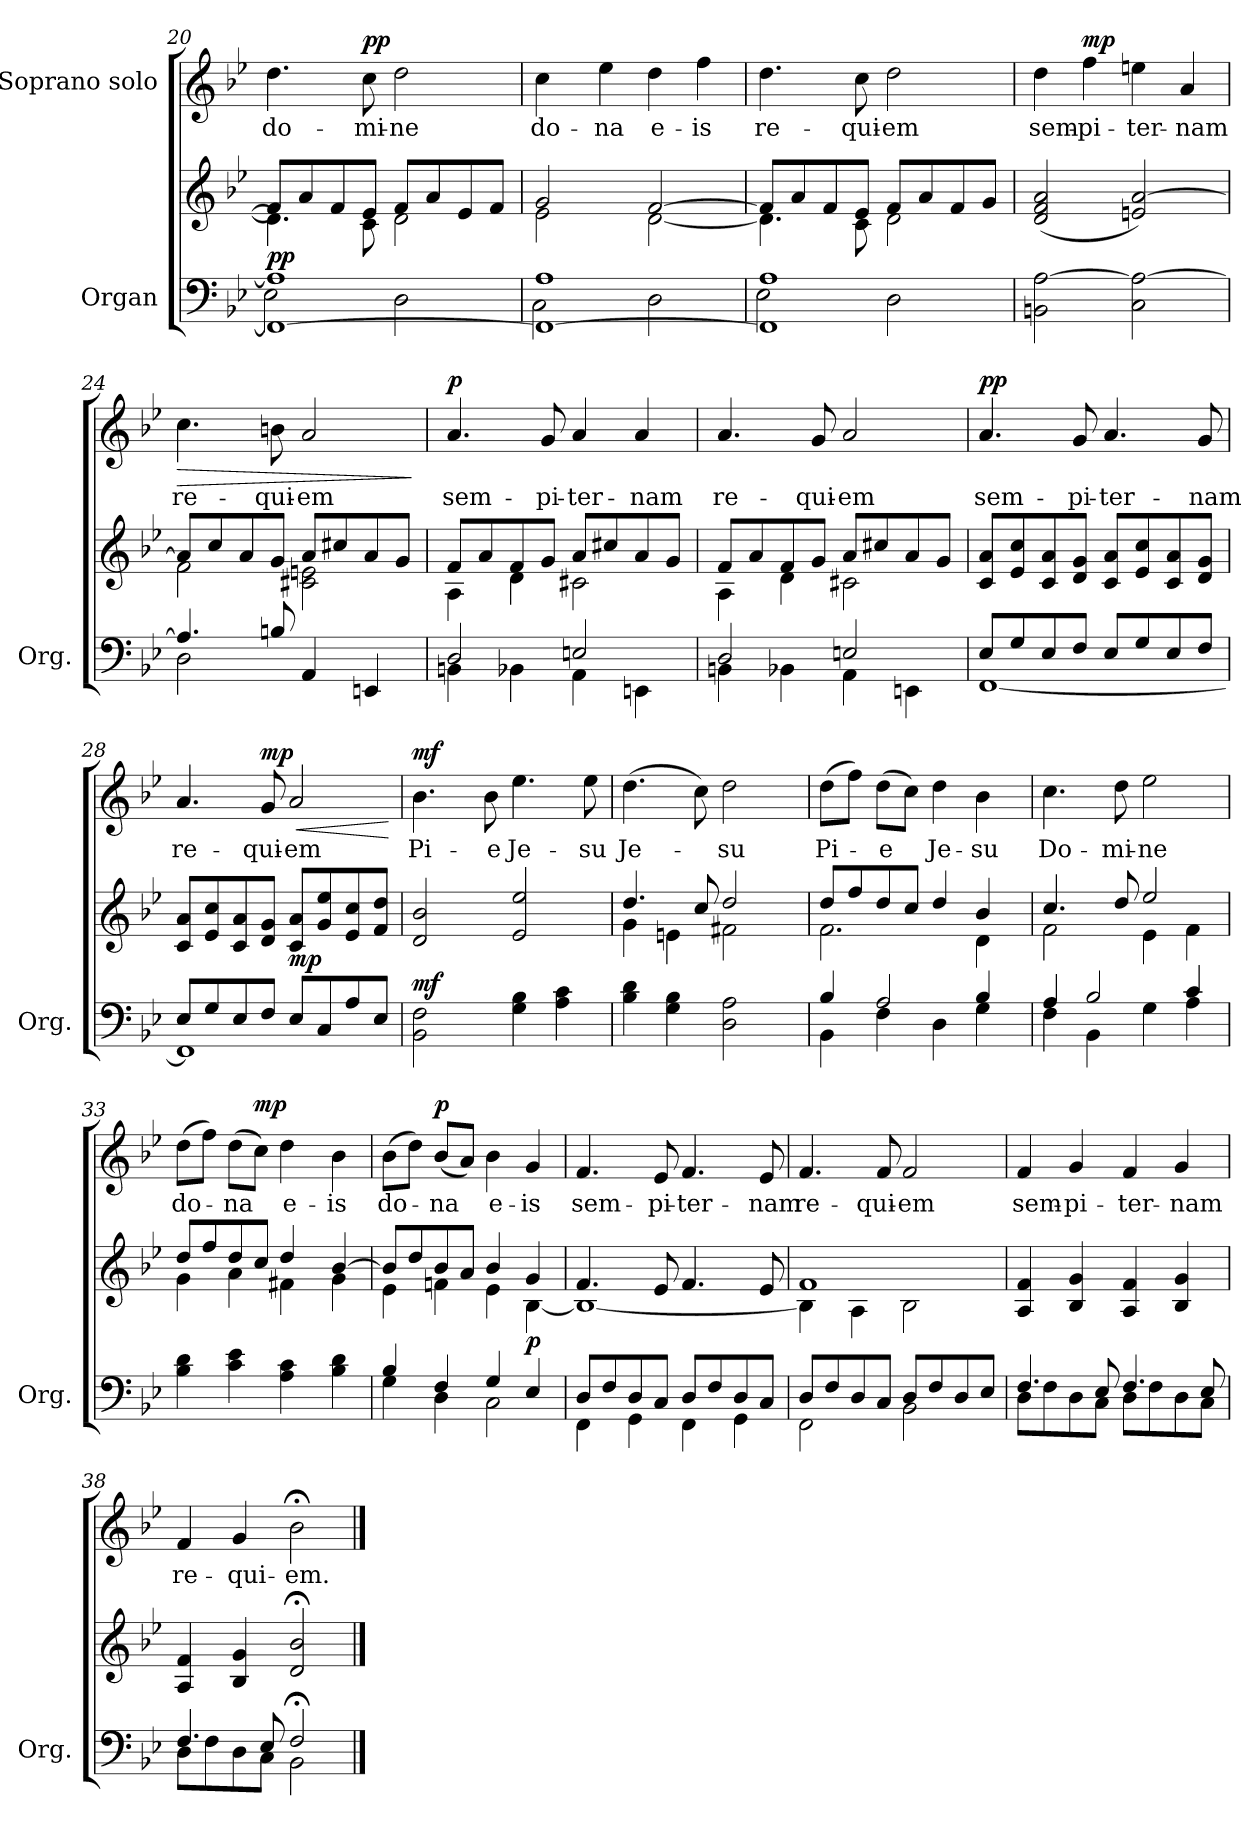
**kern	**kern	**dynam	**kern	**text	**dynam
*part2	*part2	*part2	*part1	*part1	*part1
*staff3	*staff2	*staff2/3	*staff1	*staff1	*staff1
*I"Organ	*	*	*I"Soprano solo	*	*
*I'Org.	*	*	*	*	*
*clefF4	*clefG2	*	*clefG2	*	*
*k[b-e-]	*k[b-e-]	*	*k[b-e-]	*	*
=20	=20	=20	=20	=20	=20
*^	*^	*	*	*	*
!	!	!	!	!LO:DY:a=2	!	!LO:LY:b	!
*	*	*	*	*	*^	*	*
1FF_ 1A]	2E-\	8f/L]	4.d\]	pp	4.dd\	4ryy	do-	.
.	.	8a/	.	.	.	.	.	.
*	*	*	*	*	*MM53	*	*	*
.	.	8f/	.	.	.	2.ryy	.	.
!	!	!	!	!	!	!	!LO:LY:b	!LO:DY:a
.	.	8e-/J	8c\	.	8cc\	.	-mi-	pp
*	*	*	*	*	*MM51	*	*	*
!	!	!	!	!	!	!	!LO:LY:b	!
.	2D\	8f/L	2d\	.	2dd\	.	-ne	.
.	.	8a/	.	.	.	.	.	.
.	.	8e-/	.	.	.	.	.	.
.	.	8f/J	.	.	.	.	.	.
=21	=21	=21	=21	=21	=21	=21	=21	=21
!	!	!	!	!	!	!	!LO:LY:b	!
1FF_ 1A	2C\	2g/	2e-\	.	4cc\	8ryy	do-	.
*	*	*	*	*	*MM52	*	*	*
.	.	.	.	.	.	2..ryy	.	.
!	!	!	!	!	!	!	!LO:LY:b	!
.	.	.	.	.	4ee-\	.	-na	.
!	!	!	!	!	!	!	!LO:LY:b	!
.	2D\	[2f/	[2d\	.	4dd\	.	e-	.
!	!	!	!	!	!	!	!LO:LY:b	!
.	.	.	.	.	4ff\	.	-is	.
!!LO:LB:g=z	!!
=22	=22	=22	=22	=22	=22	=22	=22	=22
!	!	!	!	!	!	!	!LO:LY:b	!
1FF] 1A	2E-\	8f/L]	4.d\]	.	4.dd\	8ryy	re-	.
*	*	*	*	*	*MM54	*	*	*
.	.	8a/	.	.	.	2..ryy	.	.
.	.	8f/	.	.	.	.	.	.
!	!	!	!	!	!	!	!LO:LY:b	!
.	.	8e-/J	8c\	.	8cc\	.	-qui-	.
!	!	!	!	!	!	!	!LO:LY:b	!
.	2D\	8f/L	2d\	.	2dd\	.	-em	.
.	.	8a/	.	.	.	.	.	.
.	.	8f/	.	.	.	.	.	.
.	.	8g/J	.	.	.	.	.	.
*v	*v	*	*	*	*	*	*	*
*	*v	*v	*	*	*	*	*
=23	=23	=23	=23	=23	=23	=23
!	!	!	!	!	!LO:LY:b	!LO:DY:a
*	*	*	*v	*v	*	*
2BBn\ [2A\	(<2d/ 2f/ 2a/	.	4dd\	sem-	other-dynamics
*	*	*	*MM52	*	*
!	!	!	!	!LO:LY:b	!LO:DY:a
.	.	.	4ff\	-pi-	mp
!	!	!	!	!LO:LY:b	!
2C\ 2A\_	2en/ [2a/)	.	4een\	-ter-	.
*	*	*	*MM51	*	*
!	!	!	!	!LO:LY:b	!
.	.	.	4a/	-nam	.
=24	=24	=24	=24	=24	=24
*^	*^	*	*	*	*
!	!	!	!	!	!	!LO:LY:b	!LO:HP:b
*	*	*	*	*	*^	*	*
4.A/]	2D\	8a/L]	2f\	.	4.cc\	2.ryy	re-	>
.	.	8cc/	.	.	.	.	.	.
.	.	8a/	.	.	.	.	.	.
!	!	!	!	!	!	!	!LO:LY:b	!
8Bn/	.	8g/J	.	.	8bn\	.	-qui-	.
!	!	!	!	!	!	!	!LO:LY:b	!
4AA/	2ryy	8a/L	2c#X\ 2en\	.	2a/	.	-em	.
.	.	8cc#X/	.	.	.	.	.	.
*	*	*	*	*	*MM49	*	*	*
4EEn/	.	8a/	.	.	.	4ryy	.	.
.	.	8g/J	.	.	.	.	.	.
*v	*v	*	*	*	*	*	*	*
*	*v	*v	*	*	*	*	*
.	.	.	.	.	.	]
=25	=25	=25	=25	=25	=25	=25
*^	*^	*	*	*	*	*
!	!	!	!	!	!	!	!LO:LY:b	!LO:DY:a
*	*	*	*	*	*v	*v	*	*
2D/	4BBn\	8f/L	4A\	.	4.a/	sem-	p
.	.	8a/	.	.	.	.	.
.	4BB-X\	8f/	4d\	.	.	.	.
!	!	!	!	!	!	!LO:LY:b	!
.	.	8g/J	.	.	8g/	-pi-	.
!	!	!	!	!	!	!LO:LY:b	!
2En/	4AA\	8a/L	2c#X\	.	4a/	-ter-	.
.	.	8cc#X/	.	.	.	.	.
!	!	!	!	!	!	!LO:LY:b	!
.	4EEn\	8a/	.	.	4a/	-nam	.
.	.	8g/J	.	.	.	.	.
!!LO:LB:g=z
=26	=26	=26	=26	=26	=26	=26	=26
!	!	!	!	!	!	!LO:LY:b	!
*	*	*	*	*	*^	*	*
2D/	4BBn\	8f/L	4A\	.	4.a/	2ryy	re-	.
.	.	8a/	.	.	.	.	.	.
.	4BB-X\	8f/	4d\	.	.	.	.	.
*	*	*	*	*	*MM47	*	*	*
!	!	!	!	!	!	!	!LO:LY:b	!
.	.	8g/J	.	.	8g/	.	-qui-	.
*	*	*	*	*	*MM44	*	*	*
!	!	!	!	!	!	!	!LO:LY:b	!
2En/	4AA\	8a/L	2c#X\	.	2a/	8ryy	-em	.
*	*	*	*	*	*MM49	*	*	*
.	.	8cc#X/	.	.	.	4.ryy	.	.
.	4EEn\	8a/	.	.	.	.	.	.
.	.	8g/J	.	.	.	.	.	.
*	*	*v	*v	*	*	*	*	*
=27	=27	=27	=27	=27	=27	=27	=27
!	!	!	!	!	!	!LO:LY:b	!LO:DY:a
*	*	*	*	*	*^	*	*
8E-/L	[1FF	8c/ 8a/L	.	4.a/	2ryy	2.ryy	sem-	pp
8G/	.	8e-/ 8cc/	.	.	.	.	.	.
8E-/	.	8c/ 8a/	.	.	.	.	.	.
*	*	*	*	*MM50	*	*	*	*
!	!	!	!	!	!	!	!LO:LY:b	!
8F/J	.	8d/ 8g/J	.	8g/	.	.	-pi-	.
*	*	*	*	*MM51	*	*	*	*
!	!	!	!	!	!	!	!LO:LY:b	!
8E-/L	.	8c/ 8a/L	.	4.a/	8ryy	.	-ter-	.
*	*	*	*	*MM52	*	*	*	*
8G/	.	8e-/ 8cc/	.	.	4.ryy	.	.	.
*	*	*	*	*MM51	*	*	*	*
8E-/	.	8c/ 8a/	.	.	.	4ryy	.	.
!	!	!	!	!	!	!	!LO:LY:b	!
8F/J	.	8d/ 8g/J	.	8g/	.	.	-nam	.
!!LO:LB:g=z	!!	!!
=28	=28	=28	=28	=28	=28	=28	=28	=28
!	!	!	!	!	!	!	!LO:LY:b	!
8E-/L	1FF]	8c/ 8a/L	.	4.a/	8ryy	4ryy	re-	.
*	*	*	*	*MM50	*	*	*	*
8G/	.	8e-/ 8cc/	.	.	2..ryy	.	.	.
*	*	*	*	*MM51	*	*	*	*
8E-/	.	8c/ 8a/	.	.	.	2.ryy	.	.
!	!	!	!	!	!	!	!LO:LY:b	!LO:HP:b
!	!	!	!	!	!	!	!	!LO:DY:n=1:a
8F/J	.	8d/ 8g/J	.	8g/	.	.	-qui-	< mp
!	!	!	!LO:DY:a=2	!	!	!	!LO:LY:b	!
8E-/L	.	8c/ 8a/L	mp	2a/	.	.	-em	.
8C/	.	8g/ 8ee-/	.	.	.	.	.	.
8A/	.	8e-/ 8cc/	.	.	.	.	.	.
8E-/J	.	8f/ 8dd/J	.	.	.	.	.	.
*v	*v	*	*	*	*	*	*	*
.	.	.	.	.	.	.	[
=29	=29	=29	=29	=29	=29	=29	=29
!	!	!LO:DY:a=2	!	!	!	!LO:LY:b	!LO:DY:a
*	*	*	*	*v	*v	*	*
2BB-\ 2F\	2d/ 2b-/	mf	4.b-\	8ryy	Pi-	mf
*	*	*	*MM55	*	*	*
.	.	.	.	2..ryy	.	.
!	!	!	!	!	!LO:LY:b	!
.	.	.	8b-\	.	-e	.
!	!	!	!	!	!LO:LY:b	!
4G\ 4B-\	2e-/ 2ee-/	.	4.ee-\	.	Je-	.
4A\ 4c\	.	.	.	.	.	.
!	!	!	!	!	!LO:LY:b	!
.	.	.	8ee-\	.	-su	.
=30	=30	=30	=30	=30	=30	=30
*	*^	*	*	*	*	*
!	!	!	!	!	!	!LO:LY:b	!
4B-\ 4d\	4.dd/	4g\	.	(>4.dd\	2.ryy	Je-	.
4G\ 4B-\	.	4en\	.	.	.	.	.
*	*	*	*	*MM51	*	*	*
.	8cc/	.	.	8cc\)	.	.	.
!	!	!	!	!	!	!LO:LY:b	!
2D\ 2A\	2dd/	2f#X\	.	2dd\	.	-su	.
*	*	*	*	*MM55	*	*	*
.	.	.	.	.	4ryy	.	.
*	*	*	*	*MM57	*	*	*
!!LO:PB:g=z	!!
=31	=31	=31	=31	=31	=31	=31	=31
*^	*	*	*	*	*	*	*
!	!	!	!	!	!	!	!LO:LY:b	!
4B-/	4BB-\	8dd/L	2.f\	.	(>8dd\L	2..ryy	Pi-	.
.	.	8ff/	.	.	8ff\J)	.	.	.
!	!	!	!	!	!	!	!LO:LY:b	!
2A/	4F\	8dd/	.	.	(>8dd\L	.	-e	.
.	.	8cc/J	.	.	8cc\J)	.	.	.
!	!	!	!	!	!	!	!LO:LY:b	!
.	4D\	4dd/	.	.	4dd\	.	Je-	.
*	*	*	*	*	*MM55	*	*	*
!	!	!	!	!	!	!	!LO:LY:b	!
4B-/	4G\	4b-/	4d\	.	4b-\	.	-su	.
*	*	*	*	*	*MM54	*	*	*
.	.	.	.	.	.	8ryy	.	.
=32	=32	=32	=32	=32	=32	=32	=32	=32
!	!	!	!	!	!	!	!LO:LY:b	!
4A/	4F\	4.cc/	2f\	.	4.cc\	2.ryy	Do-	.
2B-/	4BB-\	.	.	.	.	.	.	.
!	!	!	!	!	!	!	!LO:LY:b	!
.	.	8dd/	.	.	8dd\	.	-mi-	.
!	!	!	!	!	!	!	!LO:LY:b	!
.	4G\	2ee-/	4e-\	.	2ee-\	.	-ne	.
*	*	*	*	*	*MM57	*	*	*
4c/	4A\	.	4f\	.	.	4ryy	.	.
=33	=33	=33	=33	=33	=33	=33	=33	=33
!	!	!	!	!	!	!	!LO:LY:b	!
*v	*v	*	*	*	*	*	*	*
4B-\ 4d\	8dd/L	4g\	.	(>8dd\L	2ryy	do-	.
.	8ff/	.	.	8ff\J)	.	.	.
*	*	*	*	*MM54	*	*	*
!	!	!	!	!	!	!LO:LY:b	!
4c\ 4e-\	8dd/	4a\	.	(>8dd\L	.	-na	.
!	!	!	!	!	!	!	!LO:DY:a
.	8cc/J	.	.	8cc\J)	.	.	mp
!	!	!	!	!	!	!LO:LY:b	!
4A\ 4c\	4dd/	4f#X\	.	4dd\	8ryy	e-	.
*	*	*	*	*MM53	*	*	*
.	.	.	.	.	4.ryy	.	.
!	!	!	!	!	!	!LO:LY:b	!
4B-\ 4d\	[4b-/	4g\	.	4b-\	.	-is	.
=34	=34	=34	=34	=34	=34	=34	=34
*^	*	*	*	*	*	*	*
!	!	!	!	!	!	!	!LO:LY:b	!
*	*	*	*	*	*v	*v	*	*
4B-/	4G\	8b-/L]	4e-\	.	(>8b-\L	do-	.
.	.	8dd/	.	.	8dd\J)	.	.
*	*	*	*	*	*MM51	*	*
!	!	!	!	!	!	!LO:LY:b	!LO:DY:a
4F/	4D\	8b-/	4fn\	.	(<8b-/L	-na	p
*	*	*	*	*	*MM50	*	*
.	.	8a/J	.	.	8a/J)	.	.
!	!	!	!	!	!	!LO:LY:b	!
4G/	2C\	4b-/	4e-\	.	4b-\	e-	.
!	!	!	!	!LO:DY:a=2	!	!LO:LY:b	!
4E-/	.	4g/	[4B-\	p	4g/	-is	.
!!LO:LB:g=z
=35	=35	=35	=35	=35	=35	=35	=35
!	!	!	!	!	!	!LO:LY:b	!
8D/L	4FF\	4.f/	1B-_	.	4.f/	sem-	.
8F/	.	.	.	.	.	.	.
8D/	4GG\	.	.	.	.	.	.
!	!	!	!	!	!	!LO:LY:b	!
8C/J	.	8e-/	.	.	8e-/	-pi-	.
!	!	!	!	!	!	!LO:LY:b	!
8D/L	4FF\	4.f/	.	.	4.f/	-ter-	.
8F/	.	.	.	.	.	.	.
8D/	4GG\	.	.	.	.	.	.
!	!	!	!	!	!	!LO:LY:b	!
8C/J	.	8e-/	.	.	8e-/	-nam	.
=36	=36	=36	=36	=36	=36	=36	=36
!	!	!	!	!	!	!LO:LY:b	!
8D/L	2FF\	1f	4B-\]	.	4.f/	re-	.
8F/	.	.	.	.	.	.	.
8D/	.	.	4A\	.	.	.	.
!	!	!	!	!	!	!LO:LY:b	!
8C/J	.	.	.	.	8f/	-qui-	.
!	!	!	!	!	!	!LO:LY:b	!
8D/L	2BB-\	.	2B-\	.	2f/	-em	.
8F/	.	.	.	.	.	.	.
8D/	.	.	.	.	.	.	.
8E-/J	.	.	.	.	.	.	.
*	*	*v	*v	*	*	*	*
=37	=37	=37	=37	=37	=37	=37
!	!	!	!	!	!LO:LY:b	!
4.F/	8D\L	4A/ 4f/	.	4f/	sem-	.
.	8F\	.	.	.	.	.
!	!	!	!	!	!LO:LY:b	!
.	8D\	4B-/ 4g/	.	4g/	-pi-	.
8E-/	8C\J	.	.	.	.	.
!	!	!	!	!	!LO:LY:b	!
4.F/	8D\L	4A/ 4f/	.	4f/	-ter-	.
.	8F\	.	.	.	.	.
!	!	!	!	!	!LO:LY:b	!
.	8D\	4B-/ 4g/	.	4g/	-nam	.
8E-/	8C\J	.	.	.	.	.
=38	=38	=38	=38	=38	=38	=38
!	!	!	!LO:DY:a	!	!LO:LY:b	!LO:DY:a
4.F/	8D\L	4A/ 4f/	other-dynamics	4f/	re-	other-dynamics
.	8F\	.	.	.	.	.
!	!	!	!	!	!LO:LY:b	!
.	8D\	4B-/ 4g/	.	4g/	-qui-	.
8E-/	8C\J	.	.	.	.	.
!	!	!	!	!	!LO:LY:b	!
2F;</	2BB-\	2d/;< 2b-/;<	.	2b-;<\	-em.	.
*v	*v	*	*	*	*	*
==	==	==	==	==	==
*-	*-	*-	*-	*-	*-
